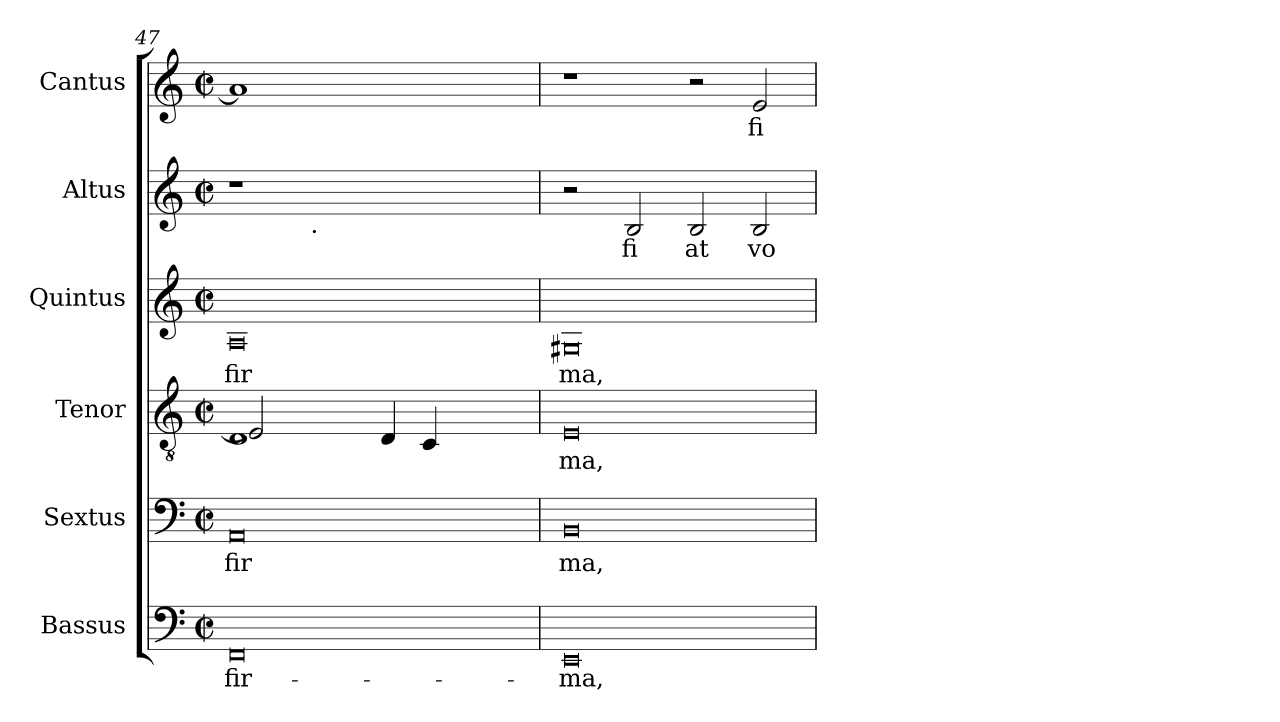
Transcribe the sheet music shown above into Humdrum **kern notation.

**kern	**text	**kern	**text	**kern	**text	**kern	**text	**kern	**text	**kern	**text
*part6	*part6	*part5	*part5	*part4	*part4	*part3	*part3	*part2	*part2	*part1	*part1
*staff6	*staff6	*staff5	*staff5	*staff4	*staff4	*staff3	*staff3	*staff2	*staff2	*staff1	*staff1
*I"Bassus	*	*I"Sextus	*	*I"Tenor	*	*I"Quintus	*	*I"Altus	*	*I"Cantus	*
*clefF4	*	*clefF4	*	*clefGv2	*	*clefG2	*	*clefG2	*	*clefG2	*
*k[]	*	*k[]	*	*k[]	*	*k[]	*	*k[]	*	*k[]	*
*C:	*	*C:	*	*C:	*	*C:	*	*C:	*	*C:	*
*M2/2	*	*M2/2	*	*M2/2	*	*M2/2	*	*M2/2	*	*M2/2	*
*met(c|)	*	*met(c|)	*	*met(c|)	*	*met(c|)	*	*met(c|)	*	*met(c|)	*
=47	=47	=47	=47	=47	=47	=47	=47	=47	=47	=47	=47
!	!LO:LY:b:cj	!	!LO:LY:b:cj	!	!LO:LY:b:cj	!	!LO:LY:b:cj	!	!	!	!LO:LY:b:cj
*	*	*	*	*^	*	*	*	*^	*	*	*
0FF	-fir-	0AA	fir	1D	2E/]	.	0A	fir	1r	4ryy	.	1a]	.
.	.	.	.	.	.	.	.	.	.	8...ryy	.	.	.
!	!	!	!	!	!	!	!	!	!	!LO:TX:b:t=.	!	!	!
.	.	.	.	.	.	.	.	.	.	1ryy	.	.	.
.	.	.	.	.	2ryy	.	.	.	.	.	.	.	.
!	!	!	!	!	!	!LO:LY:b:cj	!	!	!	!	!	!	!
.	.	.	.	4D/	1ryy	.	.	.	1ryy	.	.	1ryy	.
!	!	!	!	!	!	!LO:LY:b:cj	!	!	!	!	!	!	!
.	.	.	.	4C/	.	.	.	.	.	.	.	.	.
.	.	.	.	.	.	.	.	.	.	2ryy	.	.	.
.	.	.	.	2ryy	.	.	.	.	.	.	.	.	.
.	.	.	.	.	.	.	.	.	.	64ryy	.	.	.
=48	=48	=48	=48	=48	=48	=48	=48	=48	=48	=48	=48	=48	=48
!	!LO:LY:b:cj	!	!LO:LY:b:cj	!	!	!LO:LY:b:cj	!	!LO:LY:b:cj	!	!	!	!	!
*	*	*	*	*v	*v	*	*	*	*v	*v	*	*	*
0EE	-ma,	0BB	ma,	0E	ma,	0G#X	ma,	2r	.	1r	.
!	!	!	!	!	!	!	!	!	!LO:LY:b:cj	!	!
.	.	.	.	.	.	.	.	2B/	fi	.	.
!	!	!	!	!	!	!	!	!	!LO:LY:b:cj	!	!
.	.	.	.	.	.	.	.	2B/	at	2r	.
!	!	!	!	!	!	!	!	!	!LO:LY:b:cj	!	!LO:LY:b:cj
.	.	.	.	.	.	.	.	2B/	vo	2e/	fi-
=	=	=	=	=	=	=	=	=	=	=	=
*-	*-	*-	*-	*-	*-	*-	*-	*-	*-	*-	*-
